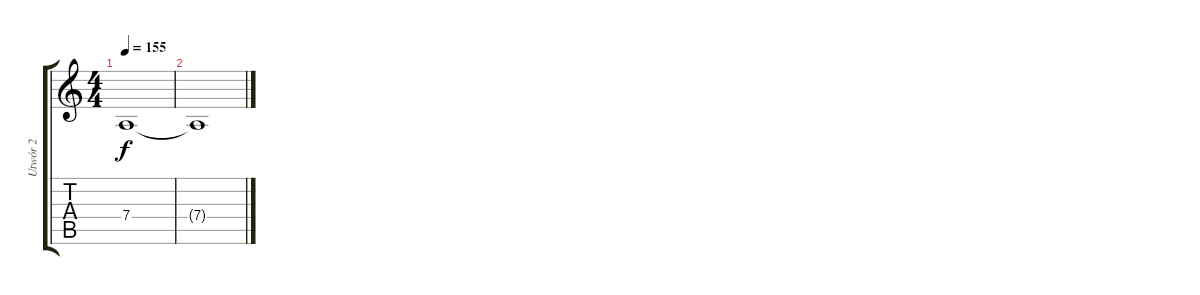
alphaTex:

\track ("Utwór 2" "Utwór 2") {instrument lead1square}
\staff {score tabs}
\tuning (E4 B3 G3 D3 A2 E2) {hide}
\ts (4 4)
\tempo 155
\clef g2
\ks c
7.4{t}.1{dy f} |
7.4{t}.1
